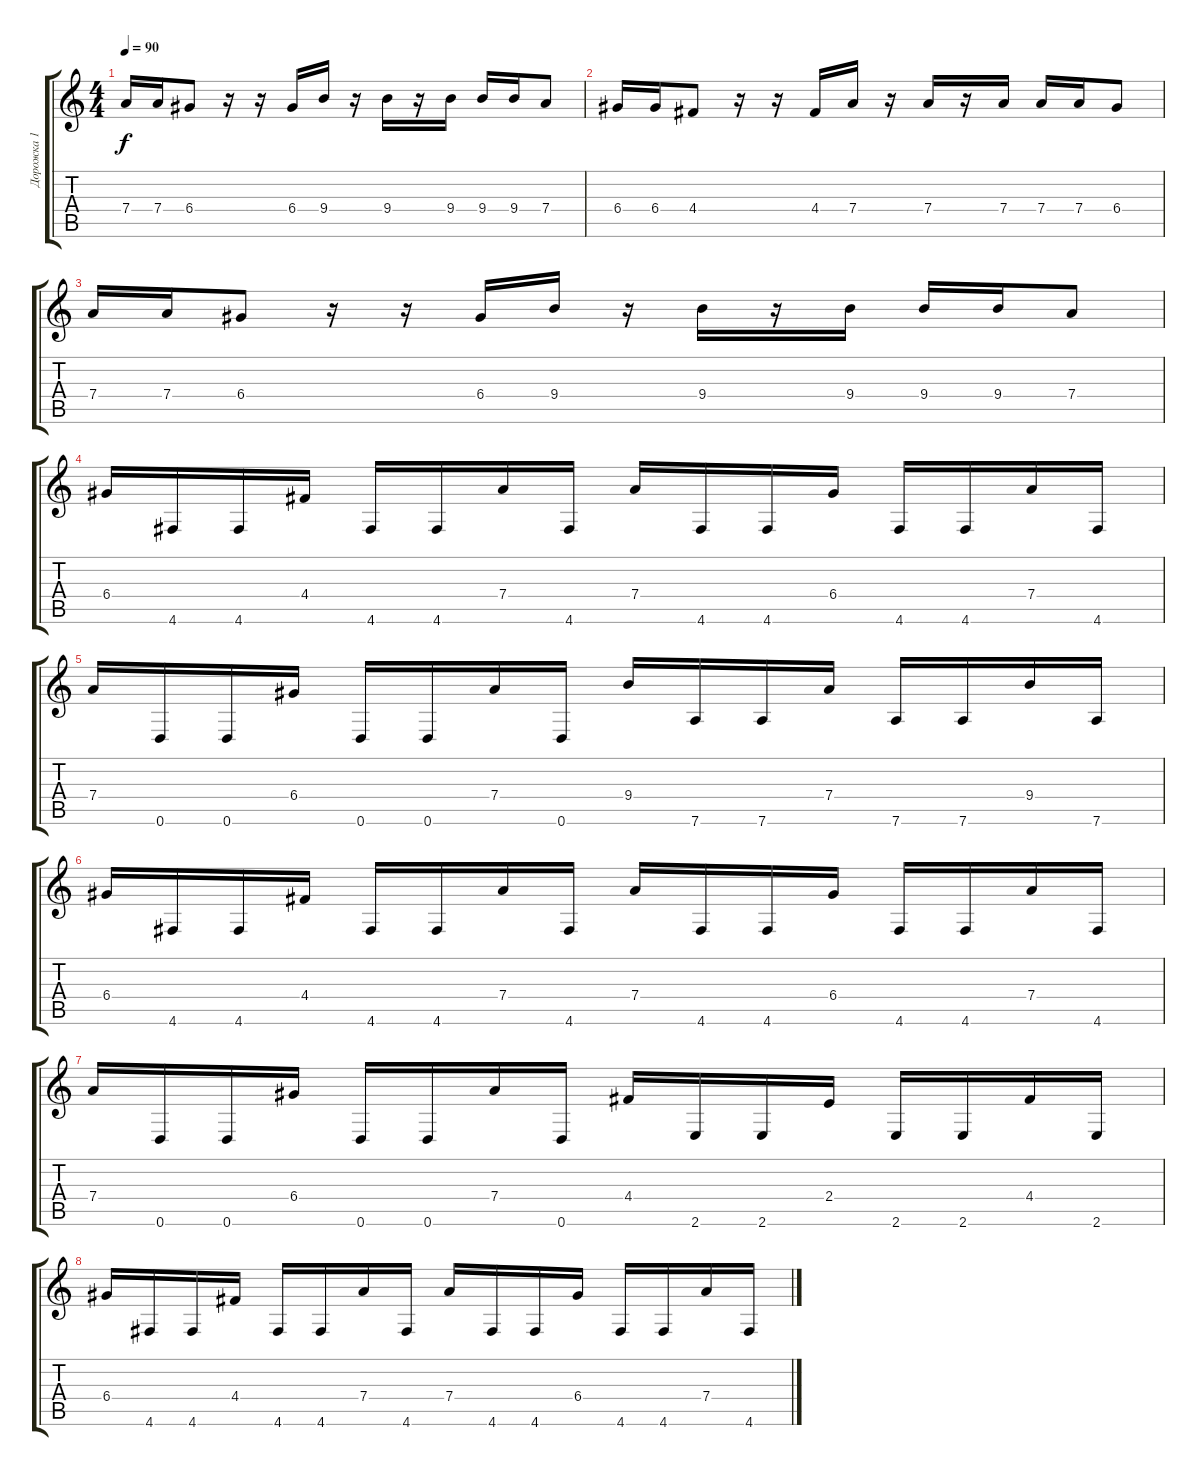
\track ("Дорожка 1" "Дорожка 1") {instrument distortionguitar}
\staff {score tabs}
\tuning (E4 B3 G3 D3 A2 D2) {hide}
\ts (4 4)
\tempo 90
\clef g2
\ks c
7.4.16{dy f} 7.4.16 6.4.8 r.16 r.16 6.4.16 9.4.16 r.16 9.4.16 r.16 9.4.16 9.4.16 9.4.16 7.4.8 |
6.4.16 6.4.16 4.4.8 r.16 r.16 4.4.16 7.4.16 r.16 7.4.16 r.16 7.4.16 7.4.16 7.4.16 6.4.8 |
7.4.16 7.4.16 6.4.8 r.16 r.16 6.4.16 9.4.16 r.16 9.4.16 r.16 9.4.16 9.4.16 9.4.16 7.4.8 |
6.4.16 4.6.16 4.6.16 4.4.16 4.6.16 4.6.16 7.4.16 4.6.16 7.4.16 4.6.16 4.6.16 6.4.16 4.6.16 4.6.16 7.4.16 4.6.16 |
7.4.16 0.6.16 0.6.16 6.4.16 0.6.16 0.6.16 7.4.16 0.6.16 9.4.16 7.6.16 7.6.16 7.4.16 7.6.16 7.6.16 9.4.16 7.6.16 |
6.4.16 4.6.16 4.6.16 4.4.16 4.6.16 4.6.16 7.4.16 4.6.16 7.4.16 4.6.16 4.6.16 6.4.16 4.6.16 4.6.16 7.4.16 4.6.16 |
7.4.16 0.6.16 0.6.16 6.4.16 0.6.16 0.6.16 7.4.16 0.6.16 4.4.16 2.6.16 2.6.16 2.4.16 2.6.16 2.6.16 4.4.16 2.6.16 |
6.4.16 4.6.16 4.6.16 4.4.16 4.6.16 4.6.16 7.4.16 4.6.16 7.4.16 4.6.16 4.6.16 6.4.16 4.6.16 4.6.16 7.4.16 4.6.16
